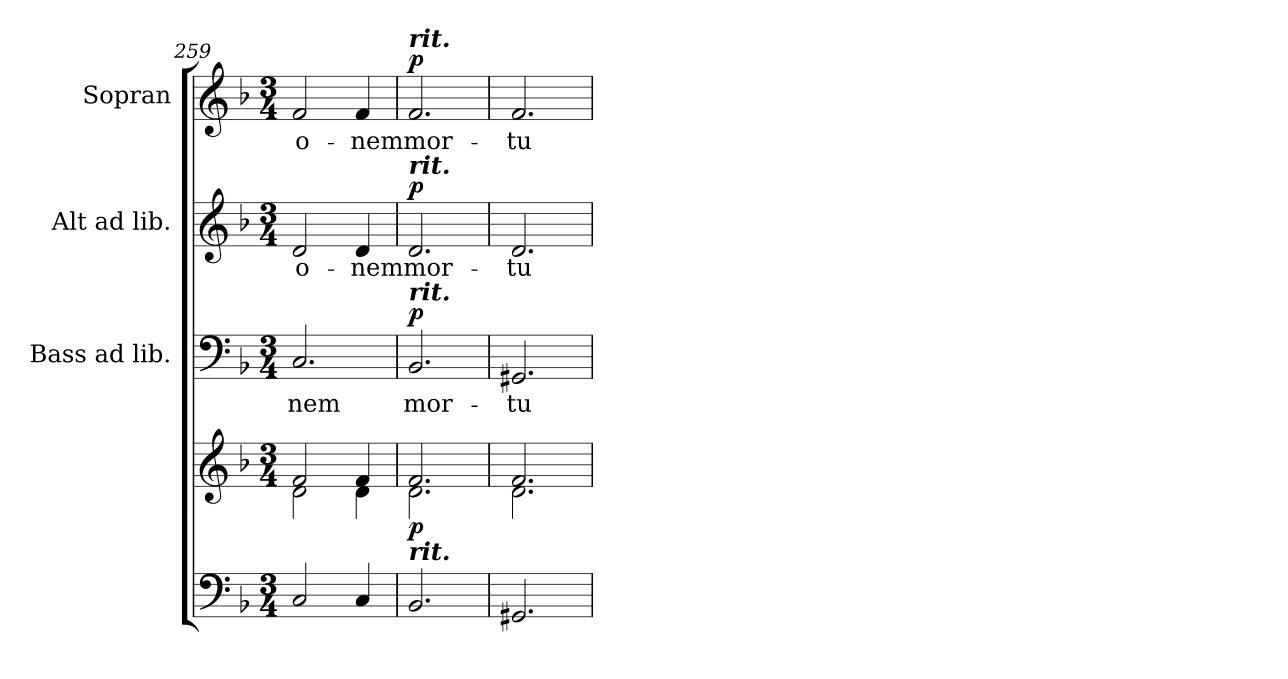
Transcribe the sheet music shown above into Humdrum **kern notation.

**kern	**kern	**dynam	**kern	**text	**dynam	**kern	**text	**dynam	**kern	**text	**dynam
*part4	*part4	*part4	*part3	*part3	*part3	*part2	*part2	*part2	*part1	*part1	*part1
*staff5	*staff4	*staff4/5	*staff3	*staff3	*staff3	*staff2	*staff2	*staff2	*staff1	*staff1	*staff1
*	*	*	*I"Bass ad lib.	*	*	*I"Alt ad lib.	*	*	*I"Sopran	*	*
*	*	*	*I'B.	*	*	*I'A.	*	*	*I'S.	*	*
*clefF4	*clefG2	*	*clefF4	*	*	*clefG2	*	*	*clefG2	*	*
*k[b-]	*k[b-]	*	*k[b-]	*	*	*k[b-]	*	*	*k[b-]	*	*
*F:	*F:	*	*F:	*	*	*F:	*	*	*F:	*	*
*M3/4	*M3/4	*	*M3/4	*	*	*M3/4	*	*	*M3/4	*	*
=259	=259	=259	=259	=259	=259	=259	=259	=259	=259	=259	=259
*	*^	*	*	*	*	*	*	*	*	*	*
!	!	!	!	!	!LO:LY:b	!	!	!LO:LY:b	!	!	!LO:LY:b	!
2C/	2f/	2d\	.	2.C/	-nem	.	2d/	-o-	.	2f/	-o-	.
!	!	!	!	!	!	!	!	!LO:LY:b	!	!	!LO:LY:b	!
4C/	4f/	4d\	.	.	.	.	4d/	-nem	.	4f/	-nem	.
=260	=260	=260	=260	=260	=260	=260	=260	=260	=260	=260	=260	=260
!	!	!	!	!	!	!	!	!	!	!LO:TX:a:Bi:t=rit.	!	!
!	!	!	!	!	!	!	!LO:TX:a:Bi:t=rit.	!	!	!	!	!
!	!	!	!	!LO:TX:a:Bi:t=rit.	!	!	!	!	!	!	!	!
!	!LO:TX:b:Bi:t=rit.	!	!	!	!	!	!	!	!	!	!	!
!	!	!	!LO:DY:b	!	!LO:LY:b	!LO:DY:a	!	!LO:LY:b	!LO:DY:a	!	!LO:LY:b	!LO:DY:a
2.BB-/	2.f/	2.d\	p	2.BB-/	mor-	p	2.d/	mor-	p	2.f/	mor-	p
=261	=261	=261	=261	=261	=261	=261	=261	=261	=261	=261	=261	=261
!	!	!	!	!	!LO:LY:b	!	!	!LO:LY:b	!	!	!LO:LY:b	!
2.GG#X/	2.f/	2.d\	.	2.GG#X/	-tu-	.	2.d/	-tu-	.	2.f/	-tu-	.
*	*v	*v	*	*	*	*	*	*	*	*	*	*
=	=	=	=	=	=	=	=	=	=	=	=
*-	*-	*-	*-	*-	*-	*-	*-	*-	*-	*-	*-
